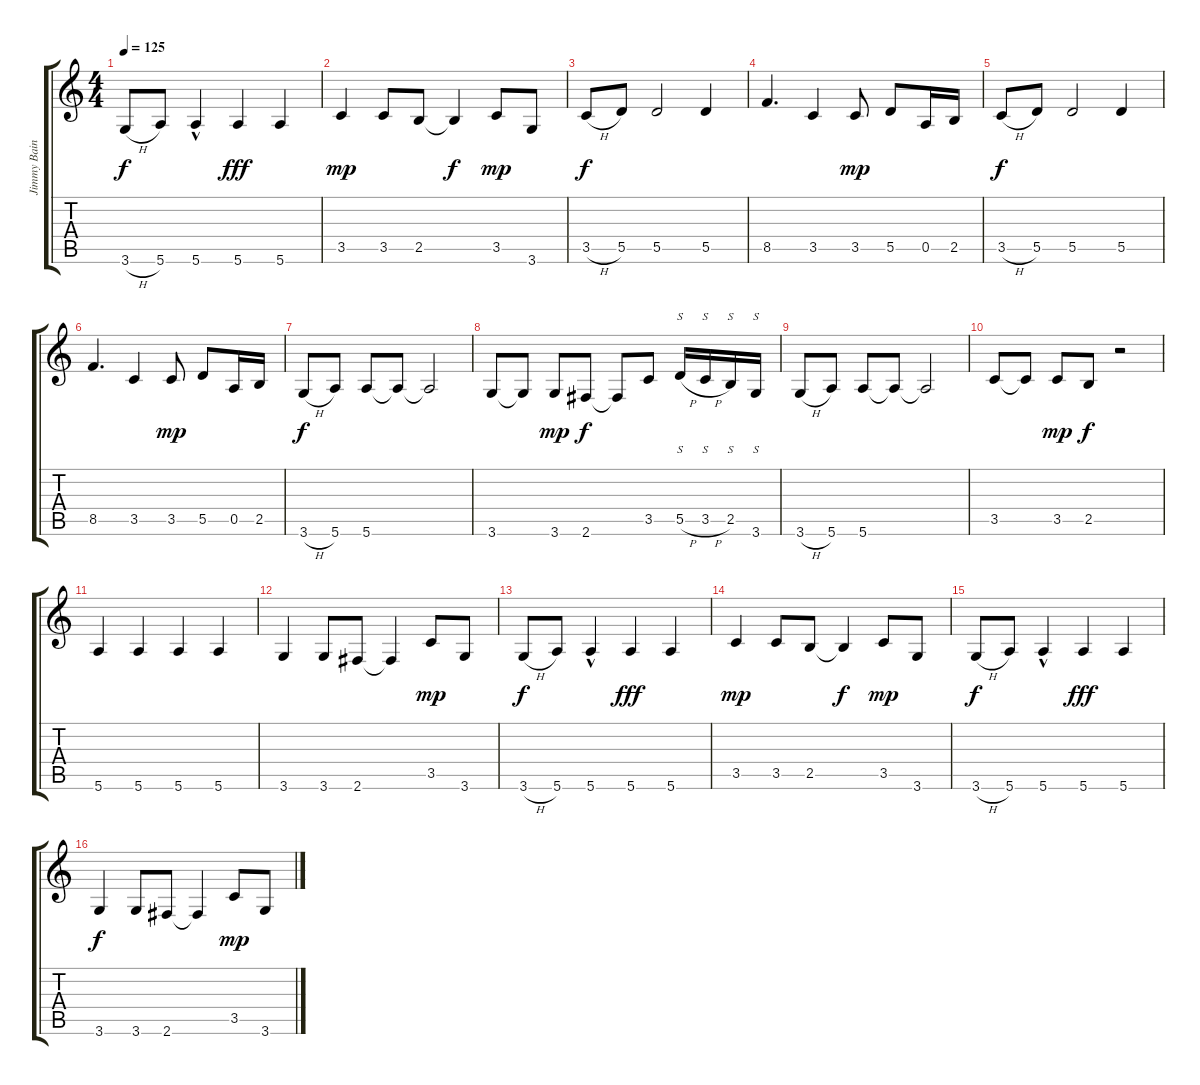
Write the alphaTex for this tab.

\track ("Jimmy Bain - Bass Guitars" "Jimmy Bain") {instrument electricbasspick}
\staff {score tabs}
\tuning (E4 B3 G3 D3 A2 E2) {hide}
\ts (4 4)
\tempo 125
\clef g2
\ks c
3.6{h}.8{dy f} 5.6.8 5.6{hac}.4 5.6.4{dy fff} 5.6.4 |
3.5.4{dy mp} 3.5.8 2.5.8 2.5{t}.4{dy f} 3.5.8{dy mp} 3.6.8 |
3.5{h}.8{dy f} 5.5.8 5.5.2 5.5.4 |
8.5.4{d} 3.5.4 3.5.8{dy mp} 5.5.8 0.5.16 2.5.16 |
3.5{h}.8{dy f} 5.5.8 5.5.2 5.5.4 |
8.5.4{d} 3.5.4 3.5.8{dy mp} 5.5.8 0.5.16 2.5.16 |
3.6{h}.8{dy f} 5.6.8 5.6.8 5.6{t}.8 5.6{t}.2 |
3.6.8 3.6{t}.8 3.6.8{dy mp} 2.6.8{dy f} 2.6{t}.8 3.5.8 5.5{h}.16{s} 3.5{h}.16{s} 2.5.16{s} 3.6.16{s} |
3.6{h}.8 5.6.8 5.6.8 5.6{t}.8 5.6{t}.2 |
3.5.8 3.5{t}.8 3.5.8{dy mp} 2.5.8{dy f} r.2 |
5.6.4 5.6.4 5.6.4 5.6.4 |
3.6.4 3.6.8 2.6.8 2.6{t}.4 3.5.8{dy mp} 3.6.8 |
3.6{h}.8{dy f} 5.6.8 5.6{hac}.4 5.6.4{dy fff} 5.6.4 |
3.5.4{dy mp} 3.5.8 2.5.8 2.5{t}.4{dy f} 3.5.8{dy mp} 3.6.8 |
3.6{h}.8{dy f} 5.6.8 5.6{hac}.4 5.6.4{dy fff} 5.6.4 |
3.6.4{dy f} 3.6.8 2.6.8 2.6{t}.4 3.5.8{dy mp} 3.6.8
